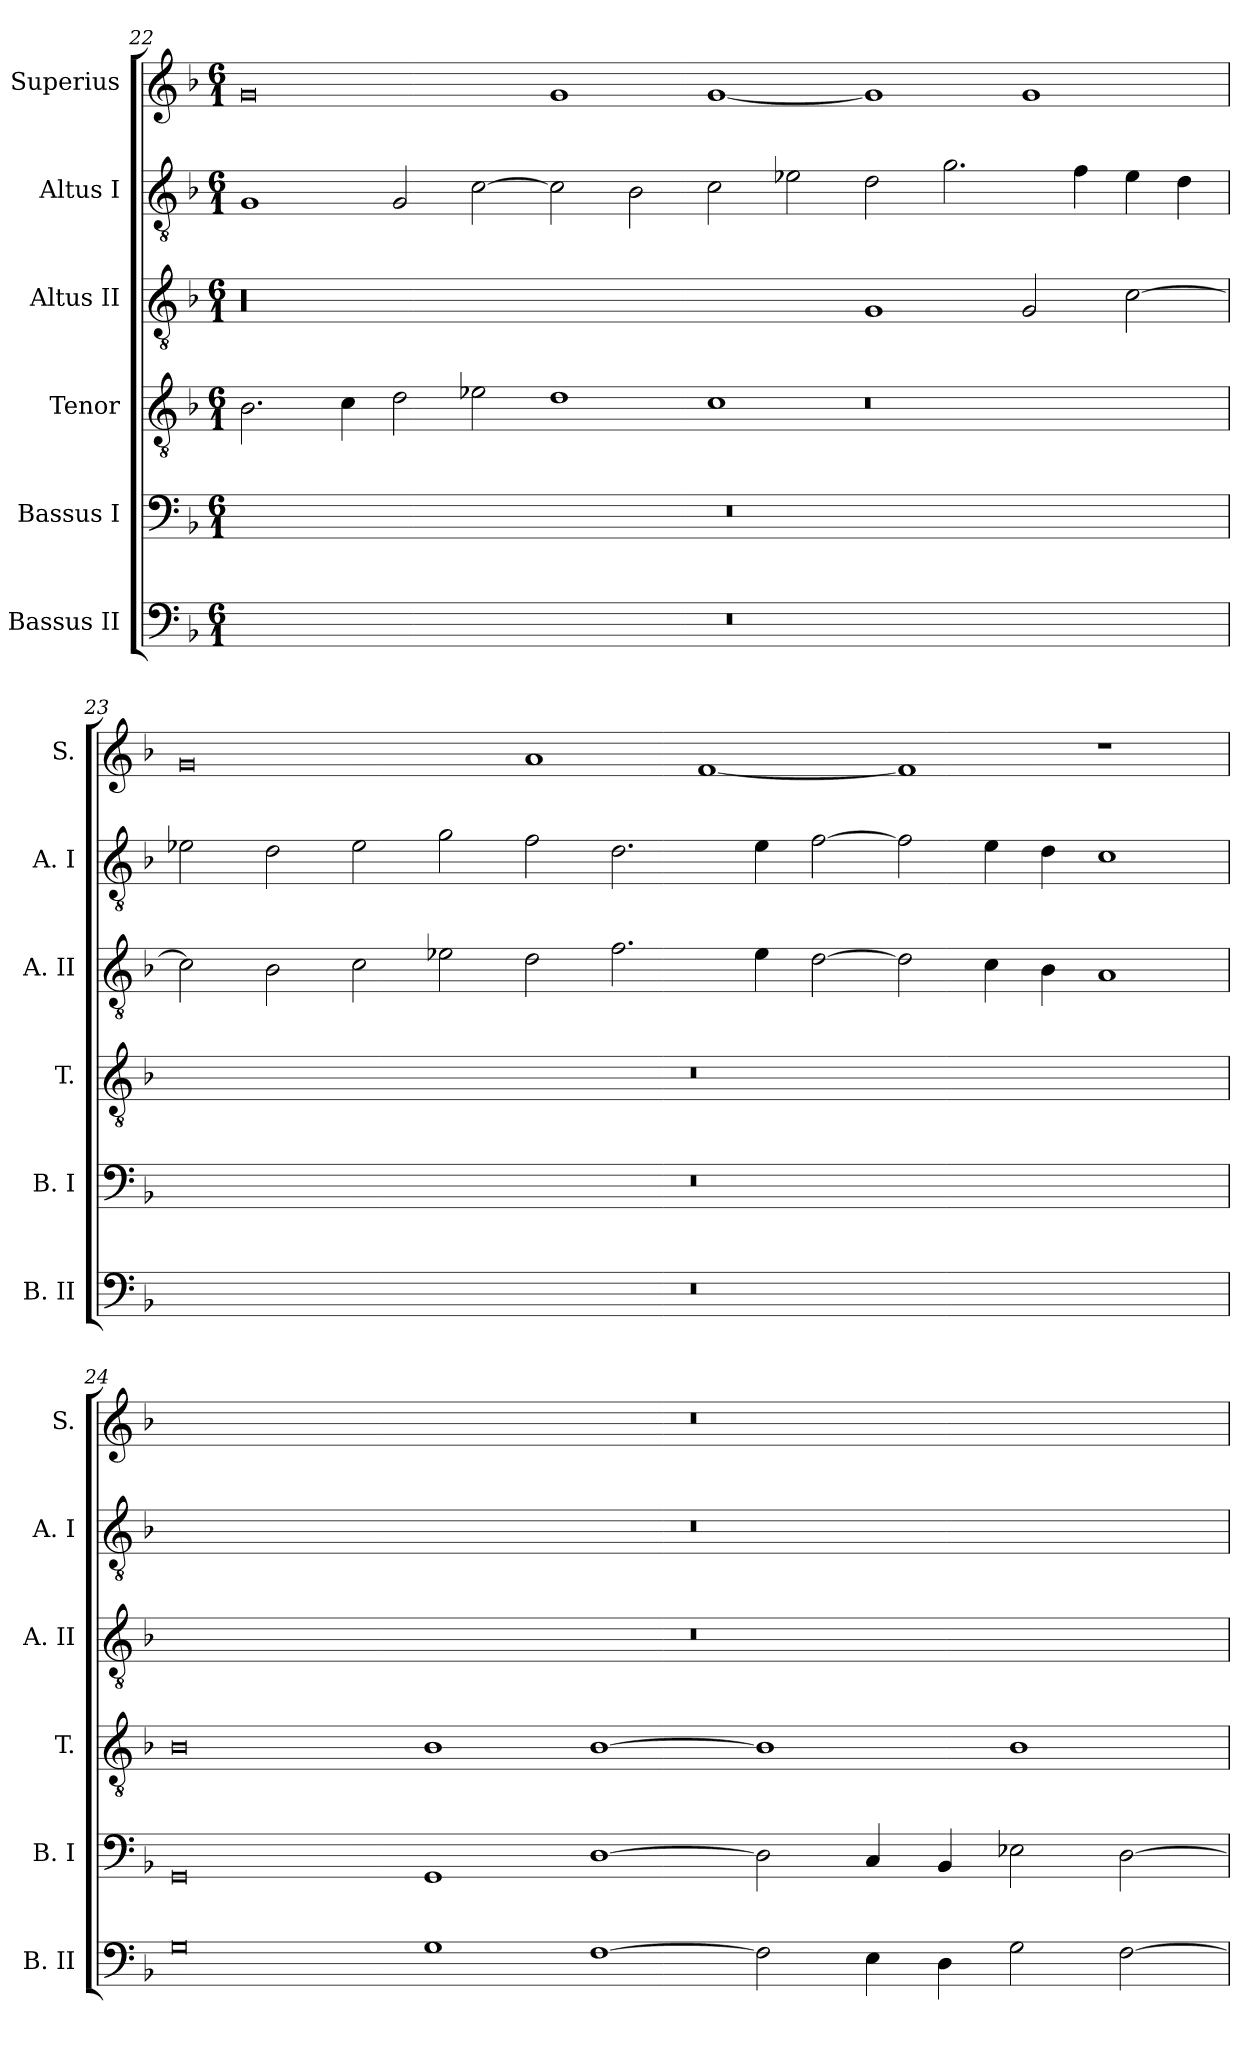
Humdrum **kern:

**kern	**kern	**kern	**kern	**kern	**kern
*part6	*part5	*part4	*part3	*part2	*part1
*staff6	*staff5	*staff4	*staff3	*staff2	*staff1
*I"Bassus II	*I"Bassus I	*I"Tenor	*I"Altus II	*I"Altus I	*I"Superius
*I'B. II	*I'B.  I	*I'T.	*I'A. II	*I'A. I	*I'S.
!!LO:LB:g=z
*clefF4	*clefF4	*clefGv2	*clefGv2	*clefGv2	*clefG2
*k[b-]	*k[b-]	*k[b-]	*k[b-]	*k[b-]	*k[b-]
*F:	*F:	*F:	*F:	*F:	*F:
*M6/1	*M6/1	*M6/1	*M6/1	*M6/1	*M6/1
=22	=22	=22	=22	=22	=22
00.r	00.r	2.B-\	00r	1G	0g
.	.	4c\	.	.	.
.	.	2d\	.	2G/	.
.	.	2e-i\	.	[2c\	.
.	.	1d	.	2c\]	1g
.	.	.	.	2B-\	.
.	.	1c	.	2c\	[1g
.	.	.	.	2e-i\	.
.	.	0r	1G	2d\	1g]
.	.	.	.	2.g\	.
.	.	.	2G/	.	1g
.	.	.	.	4f\	.
.	.	.	[2c\	4e-i\	.
.	.	.	.	4d\	.
!!LO:LB:g=z
=23	=23	=23	=23	=23	=23
00.r	00.r	00.r	2c\]	2e-i\	0g
.	.	.	2B-\	2d\	.
.	.	.	2c\	2e-i\	.
.	.	.	2e-i\	2g\	.
.	.	.	2d\	2f\	1a
.	.	.	2.f\	2.d\	.
.	.	.	.	.	[1f
.	.	.	4e-i\	4e-i\	.
.	.	.	[2d\	[2f\	.
.	.	.	2d\]	2f\]	1f]
.	.	.	4c\	4e-i\	.
.	.	.	4B-\	4d\	.
.	.	.	1A	1c	1r
=24	=24	=24	=24	=24	=24
0G	0GG	0B-	00.r	00.r	00.r
1G	1GG	1B-	.	.	.
[1F	[1D	[1B-	.	.	.
2F\]	2D\]	1B-]	.	.	.
4E\	4C/	.	.	.	.
4D\	4BB-/	.	.	.	.
2G\	2E-X\	1B-	.	.	.
[2F\	[2D\	.	.	.	.
=	=	=	=	=	=
*-	*-	*-	*-	*-	*-
